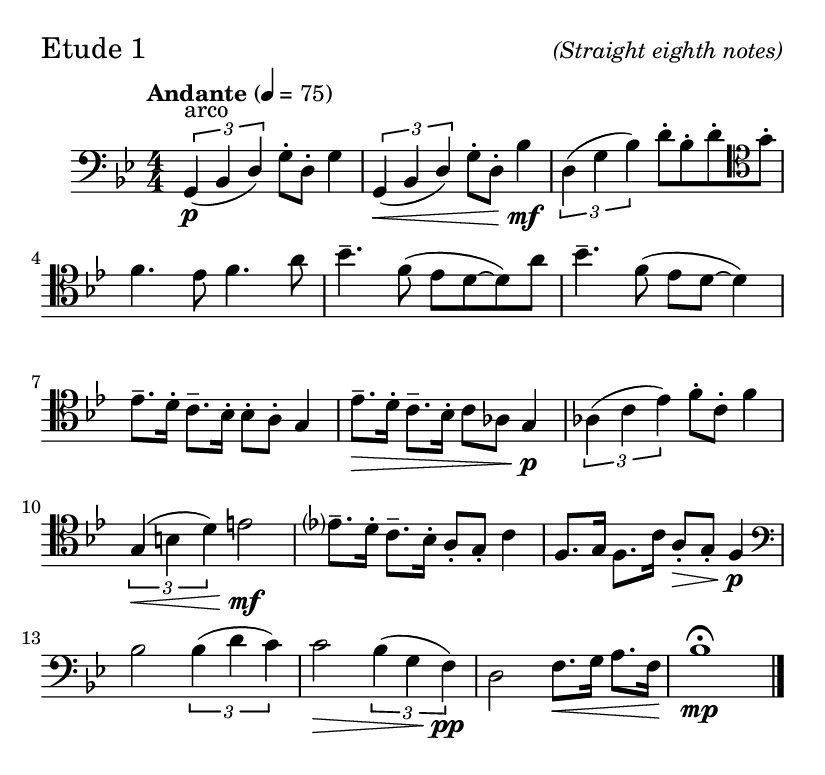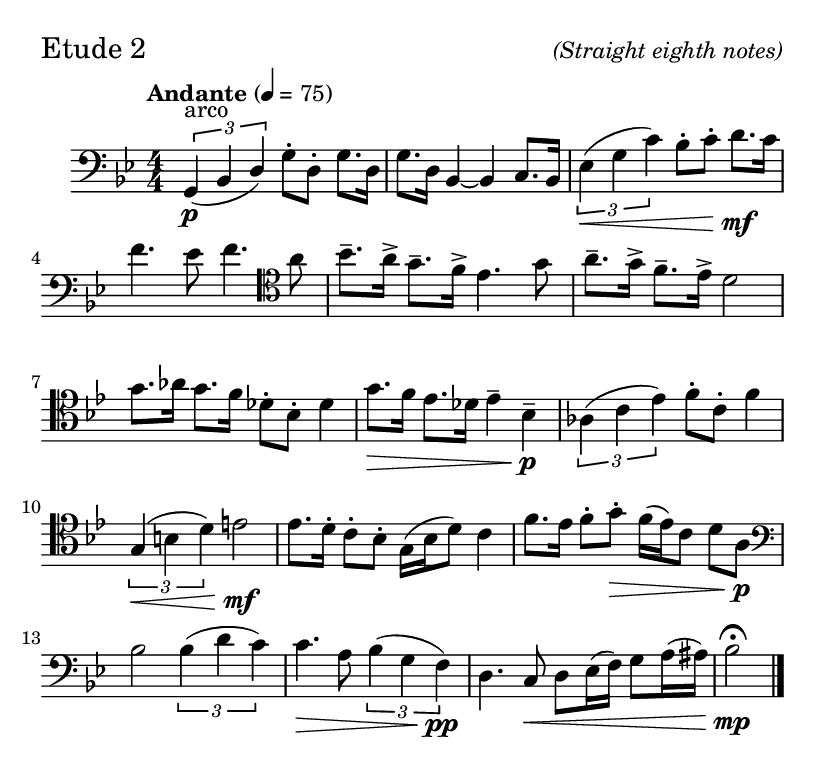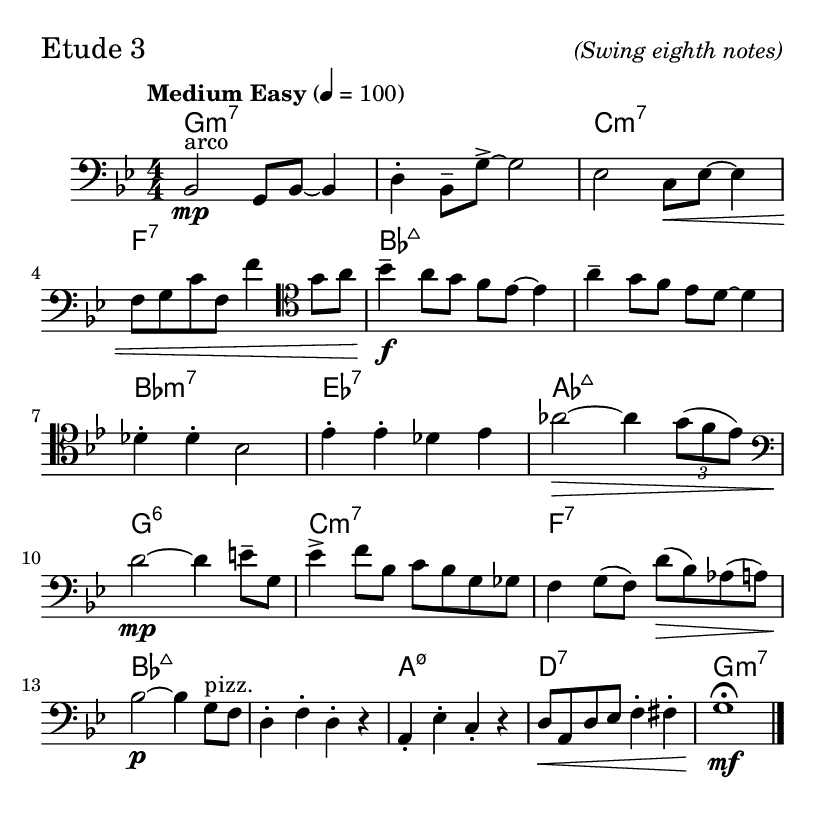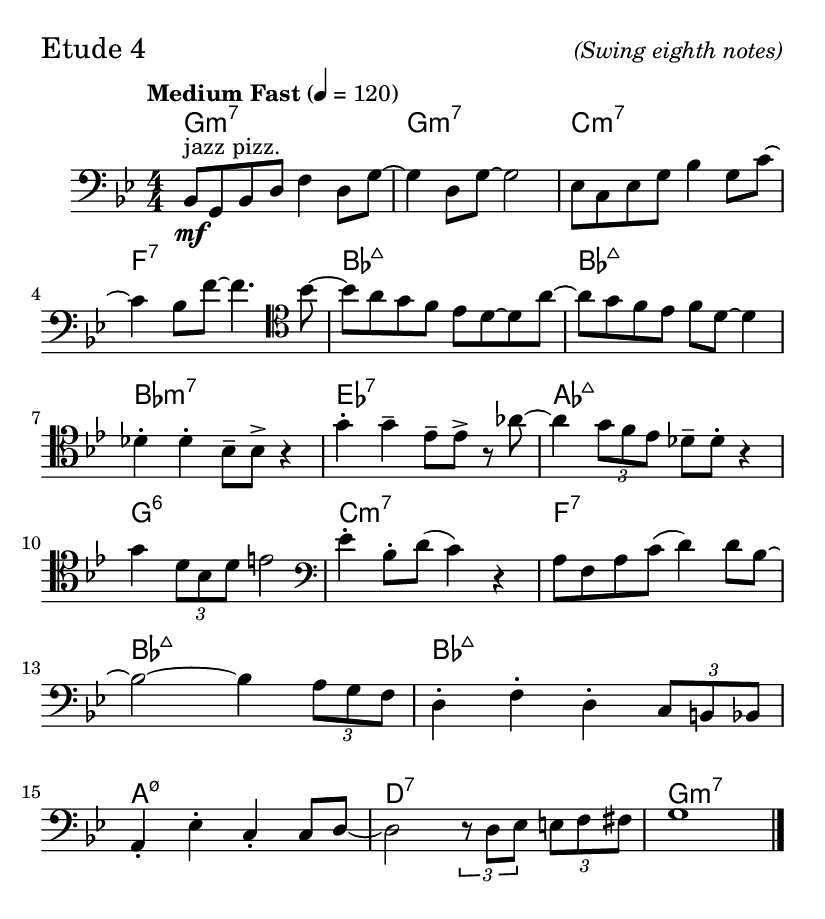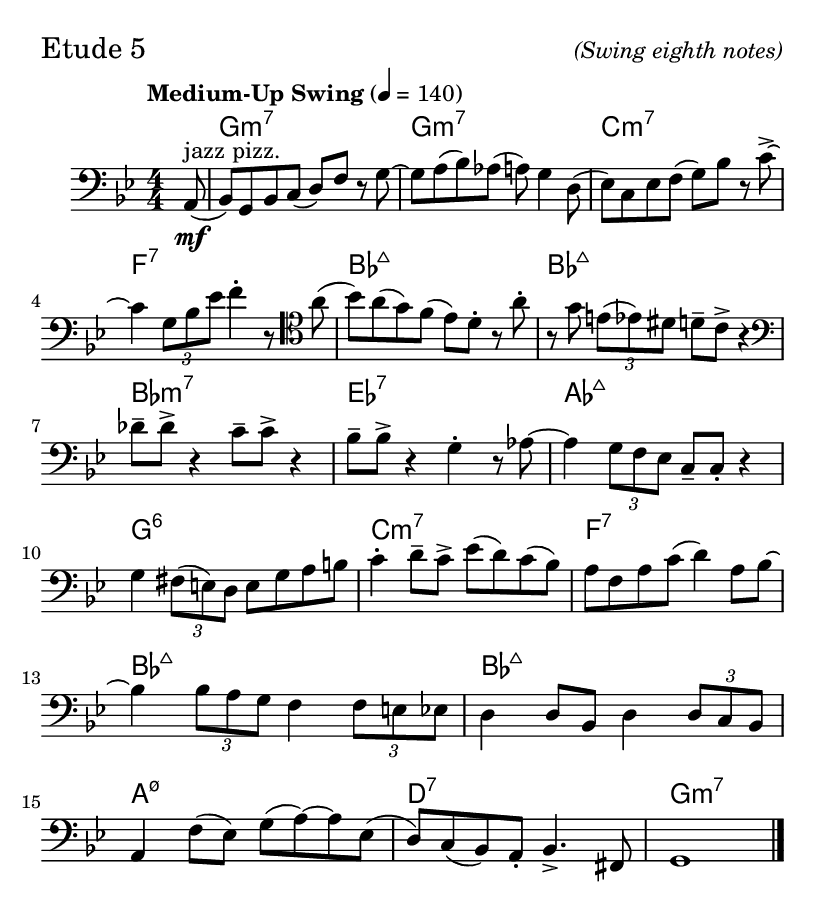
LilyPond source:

\header {
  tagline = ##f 
  %just to get rid of the tacky tagline
}

%______________________setting up the paper size and universal layout_______________
\paper {
  #(set-paper-size "half letter")
  #(define top-margin (* 0.75 in))
  %horizontal-shift = 6\mm
  max-systems-per-page = 6
  print-page-number = ##f
}
\layout {
  indent = 0.5\cm
  \context {
    \StaffGroup
    \override StaffGrouper.staff-staff-spacing.basic-distance = #4
  }
}

%________________The chord progression_______________________

theChords = \chordmode {
  g1:m7 g1:m7 c:m7 f:7
  bes:maj7 bes:maj7 bes:m7 ees:7
  aes:maj7 g:6 c:m7 f:7
  bes:maj7 bes:maj7 a:m7.5- d:7
  g:m7

}

%________________Etude 1_____________________________

\bookpart {
  \header {
   piece = \markup { \fontsize #2 "Etude 1" }
   opus = \markup { \italic "(Straight eighth notes)" }
  }
\score {
  \relative c' {
  %Notes for Etude 1
  \clef bass
  \key bes \major
  \tempo "Andante" 4 = 75
  \numericTimeSignature \time 4/4
  \slurDown
    \tuplet 3/2{g,4^\markup{"arco"}\p (bes \once \stemUp d)} g8\staccato d8\staccato g4 | \tuplet 3/2{g,4\< (bes \once \stemUp d)} g8\staccato d8\staccato bes'4\!\mf |
    \slurUp
    \tuplet 3/2{d,4 (g bes)} d8\staccato bes\staccato d\staccato \clef tenor  g\staccato |
    \break
    f4. ees8 f4. a8|
    bes4.\tenuto f8 (ees d8~d8) a'8 | bes4.\tenuto f8 (ees8 d8~d4) | 
    \break
    ees8.\tenuto d16\staccato c8.\tenuto bes16\staccato bes8\staccato a\staccato g4 |
    ees'8.\>\tenuto d16\staccato c8.\tenuto bes16\staccato c8 aes8 g4\!\p |
    \tuplet 3/2{aes4 (c ees)} f8\staccato c\staccato f4|
    \break
    \tuplet 3/2{g,4\< (b d)} e2\!\mf | ees?8.\tenuto d16\staccato c8.\tenuto bes16\staccato a8\staccato g\staccato c4 |
    f,8. g16 f8. c'16 a8\staccato\> g8\staccato f4\!\p | 
    \break
    \clef bass bes2 \tuplet 3/2{bes4 (d c)} |
    c2\> \tuplet 3/2{bes4 (g f\!\pp)} |d2 f8.\< g16 a8. f16 | bes1\!\mp\fermata \bar "|."
  }

  %\layout {}
  %\midi {}
}
}

%_________________Etude 2_________________________

\bookpart {
  \header {
   piece = \markup { \fontsize #2 "Etude 2" }
   opus = \markup { \italic "(Straight eighth notes)" }
  }
\score {
  \relative c {
  %Etude 2
  \clef bass
  \key bes \major
  \tempo "Andante" 4 = 75
  \numericTimeSignature \time 4/4
  \slurDown
  \tuplet 3/2{g4\p^\markup{"arco"} (bes \once \stemUp d)} g8\staccato d8\staccato g8. d16| g8. d16 bes4~bes4 c8. bes16 | 
  \slurUp
  \tuplet 3/2{ees4\< (g c)} bes8\staccato c8\staccato d8.\!\mf c16|
  \break
   f4. ees8 f4. \clef tenor a8 |
   bes8.\tenuto a16\accent g8.\tenuto f16\accent ees4. g8 | a8.\tenuto g16\accent f8.\tenuto ees16\accent d2 |
   \break
   g8. aes16 g8. f16 des8\staccato bes\staccato des4 | g8.\> f16 ees8. des16 ees4\tenuto bes\tenuto\!\p |
   
   \tuplet 3/2{aes4 (c ees)} f8\staccato c8\staccato f4 |
   \break
   \tuplet 3/2{g,4\< (b d)} e2\!\mf |
   ees8. d16\staccato c8\staccato bes\staccato g16 (bes16 d8) c4 | f8. ees16 f8\staccato g\>\staccato f16 (ees16) c8 d8 a8\!\p |
   \break
   \clef bass bes2 \tuplet 3/2{bes4 (d c)} | c4.\> a8 \tuplet 3/2{bes4 (g f\!\pp)} d4. c8\< d8 ees16 (f16) g8 a16 (ais16) |
   bes2\!\mp\fermata \bar "|."
  }

  %\layout {}
  %\midi {}
}
}

%____________________Etude 3_________________
Notesthree = \relative c {
  %Etude 3
  \clef bass
  \key bes \major
  \numericTimeSignature \time 4/4
  \tempo "Medium Easy" 4 = 100
  bes2\mp^\markup{"arco"} g8 bes8~bes4 | d4\staccato bes8\tenuto g'8\accent~g2 | ees2 c8\< ees8~ees4 |
  \break
  f8 g8 c8 f,8 f'4 \clef tenor g8 a8 |
  bes4\tenuto\!\f a8 g8 f8 ees8~ees4 | a4\tenuto g8 f8 ees8 d8~d4 | 
  \break
  des4\staccato des4\staccato bes2 | ees4\staccato ees4\staccato des4  ees4 |
  aes2\>~aes4 \tuplet 3/2 {g8 (f8 ees)} |
  \break
   \clef bass d2\!\mp~d4 e8\tenuto g,8 |
  ees'4\accent f8 bes,8 c8 bes8 g8 ges8 | f4 g8 (f8) d'8\> (bes) aes (a) |
  \break
  bes2\!\p~bes4 g8^\markup{"pizz."} f8 | d4\staccato f\staccato  d4\staccato r4 | a4\staccato ees'\staccato c\staccato  r4 |
  d8\< a8 d8 ees8 f4\staccato fis4\staccato |
  g1\!\mf\fermata \bar "|."
  }


\bookpart {
  \header {
   piece = \markup { \fontsize #2 "Etude 3" }
   opus = \markup { \italic "(Swing eighth notes)" }
  }
\score {
  <<
    \new ChordNames {
      \set chordChanges = ##t
      \theChords
    }
    \new Staff \Notesthree
  >>

  \layout {}
  \midi {}
}
}


%_____________________Etude 4_____________________________
Notesfour = \relative c' {
  %Etude 4
  \clef bass
  \key bes \major
  \tempo "Medium Fast" 4 = 120
   \numericTimeSignature \time 4/4
  bes,8\mf^\markup{"jazz pizz."} g8 bes8 d8 f4 d8 g~|g4 d8 g8~g2 | ees8 c8 ees g8 bes4 g8 c8~|
  \break
   c4 bes8 f'8~f4. \clef tenor bes8~|
  bes8 a8 g f ees d8~d8 a'8~|a8 g8 f8 ees8 f8 d8~d4 |
  \break
   des4\staccato des4\staccato bes8\tenuto bes8\accent r4 | g'4\staccato g4\tenuto ees8\tenuto ees\accent r8 aes8~|
   aes4 \tuplet 3/2{g8 f ees} des8\tenuto des8\staccato r4 |
   \break
  g4 \tuplet 3/2{d8 bes d} e2 |
   \clef bass ees4\staccato bes8\staccato d8 (c4) r4 | a8 f8 a8 c8 (d4) d8 bes~ |
   \break
   bes2~bes4 \tuplet 3/2{a8 g8 f8} |d4\staccato f4\staccato d4\staccato \tuplet 3/2{c8 b bes} |
   \break
   a4\staccato ees'\staccato c4\staccato c8 d8~| d2 \tuplet 3/2{r8 d8 ees8} \tuplet 3/2{e8 f fis} |
   g1 \bar "|."
    }

\bookpart {
  \header {
   piece = \markup { \fontsize #2 "Etude 4" }
   opus = \markup { \italic "(Swing eighth notes)" }
  }
\score {
  <<
    \new ChordNames {
      %\set chordChanges = ##t
      \theChords
    }
    \new Staff \Notesfour
  >>


  %\layout {}
  %\midi {}
}
}

%_____________________Etude 5____________________________

Notesfive =  \relative c {
  %Etude 5
  \clef bass
  \key bes \major
  \numericTimeSignature \time 4/4
  \tempo "Medium-Up Swing" 4 = 140
    \partial 8 (a8\mf^\markup{"jazz pizz."} bes8) g bes c (\once \stemUp d) \once \stemUp f r8 g8~|g8 a8 (bes) aes (a) g4 d8 (ees8) c ees8 f8 (g8) bes8 r8 c8\accent~|
    \break
    c4 \tuplet 3/2 {g8 bes ees} f4\staccato r8 
    \clef tenor
    a8
    (bes8) a8 (g8) f8 (ees) d8\staccato r8 a'\staccato | r8 g \tuplet 3/2{e8 (ees8) dis} d8\tenuto c8\accent r4 |
    \break
    \clef bass des8\tenuto des8\accent r4  c8\tenuto c8\accent r4 | 
    bes8\tenuto bes8\accent r4 g4\staccato r8 aes8~| aes4 \tuplet 3/2 {g8 f8 ees} c8\tenuto c8\staccato r4 |
    \break
    g'4 \tuplet 3/2 {fis8 (e) d} e8 g8 a8 b8 | c4\staccato d8\tenuto c8\accent ees8 (d8) c8 (bes8) |
    a8 f8 a8 c8 (d4) a8 bes8~|
    \break
    bes4 \tuplet 3/2{bes8 a8 g8} f4 \tuplet 3/2{f8 e ees} |
    d4 d8 bes8 d4 \tuplet 3/2{d8 c8 bes8} |
    \break
    a4 f'8 (ees8) g (a)~a8 ees (d8) c8 (bes8) a\staccato bes4.\accent fis8 
    g1 \bar "|."
    }

theChordsfive = \chordmode {
  \once \omit r8 g1:m7 g1:m7 c:m7 f:7
  bes:maj7 bes:maj7 bes:m7 ees:7
  aes:maj7 g:6 c:m7 f:7
  bes:maj7 bes:maj7 a:m7.5- d:7
  g:m7
}


\bookpart {
  \header {
   piece = \markup { \fontsize #2 "Etude 5" }
   opus = \markup { \italic "(Swing eighth notes)" }
  }
\score {
  <<
    \new ChordNames {
      %\set chordChanges = ##t
      \theChordsfive
    }
    \new Staff \Notesfive
  >>

  %\layout {}
  %\midi {}
}
}